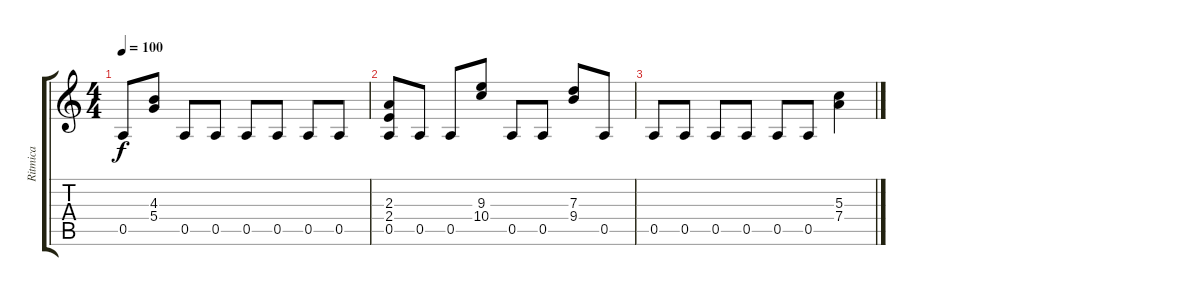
\track ("Ritmica" "Ritmica") {instrument distortionguitar}
\staff {score tabs}
\tuning (E4 B3 G3 D3 A2 E2) {hide}
\ts (4 4)
\tempo 100
\clef g2
\ks c
0.5.8{dy f} (4.3 5.4).8 0.5.8 0.5.8 0.5.8 0.5.8 0.5.8 0.5.8 |
(2.3 2.4 0.5).8 0.5.8 0.5.8 (9.3 10.4).8 0.5.8 0.5.8 (7.3 9.4).8 0.5.8 |
0.5.8 0.5.8 0.5.8 0.5.8 0.5.8 0.5.8 (5.3 7.4).4
